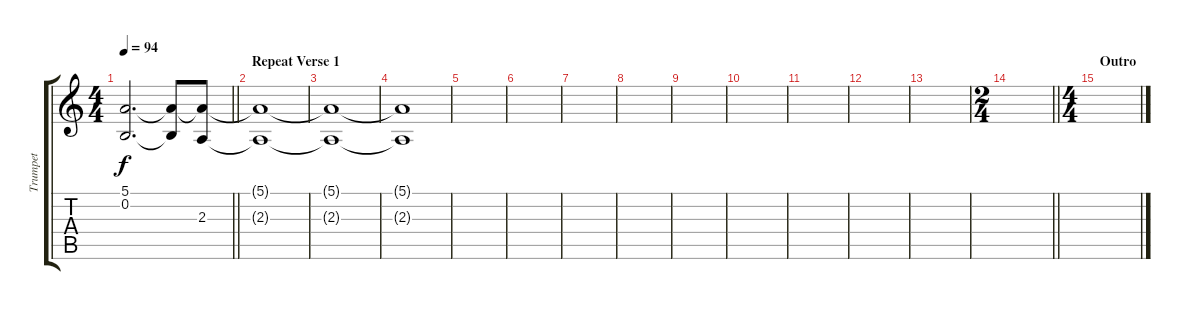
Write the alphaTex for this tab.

\track ("Trumpet" "Trumpet") {instrument trumpet}
\staff {score tabs}
\tuning (E4 B3 G3 D3 A2 E2) {hide}
\ts (4 4)
\tempo 94
\clef g2
\barLineRight lightlight
\ks c
(5.1{t} 0.2{t}).2{d dy f} (5.1{t} 0.2{t}).8 (5.1{t} 2.3).8{volume 2} |
\section ("" "Repeat Verse 1")
(5.1{t} 2.3{t}).1 |
(5.1{t} 2.3{t}).1 |
(5.1{t} 2.3{t}).1 |
|
|
|
|
|
|
|
|
|
\ts (2 4)
\barLineRight lightlight
|
\ts (4 4)
\section ("" "Outro")
